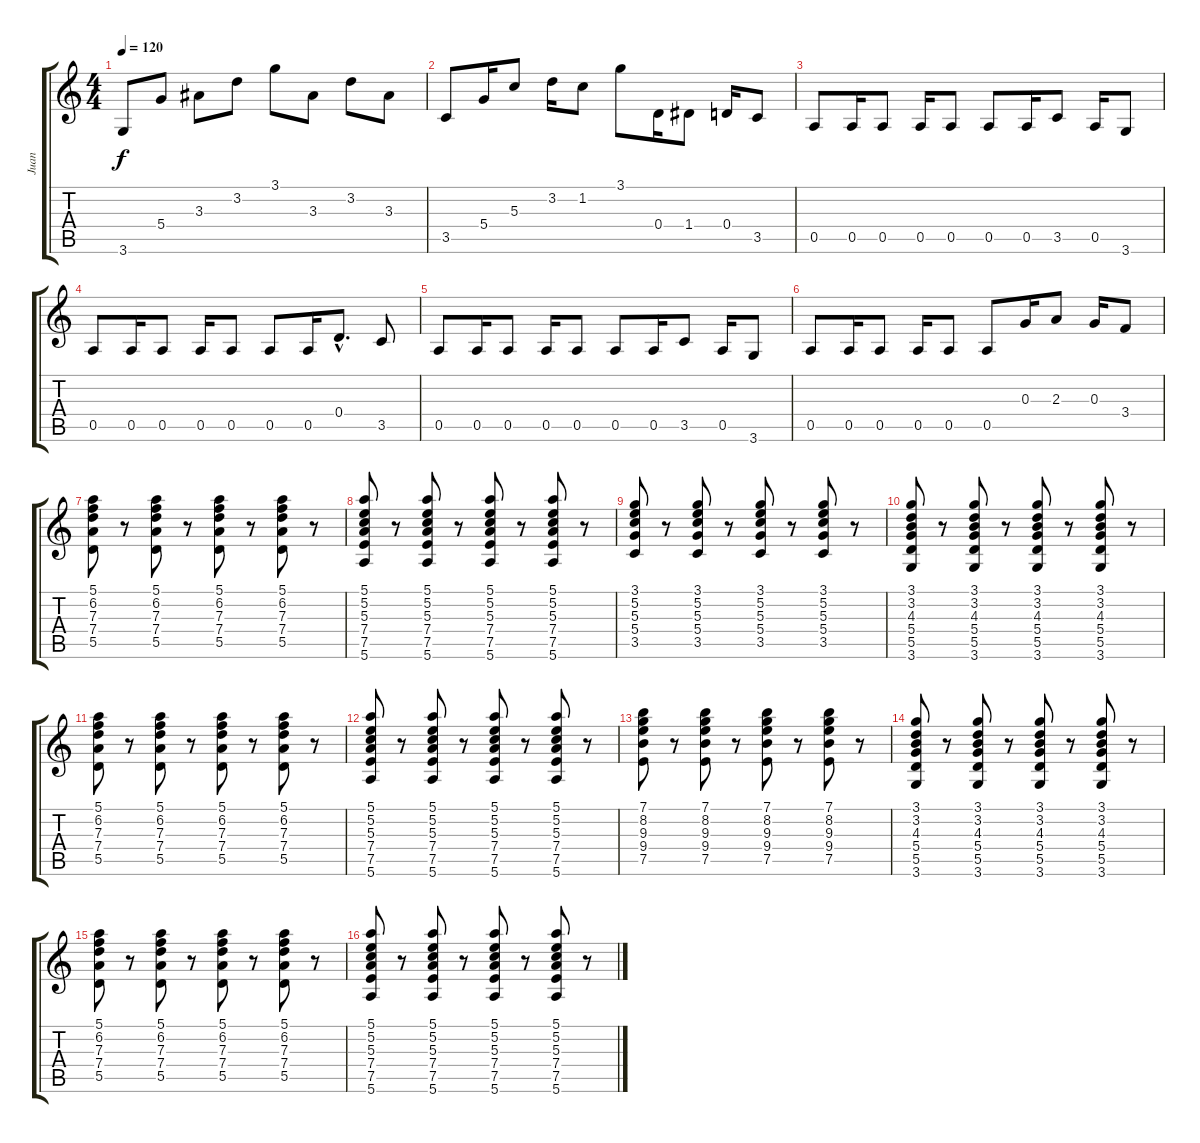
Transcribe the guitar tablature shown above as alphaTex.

\track ("Juan " "Juan ") {instrument distortionguitar}
\staff {score tabs}
\tuning (E4 B3 G3 D3 A2 E2) {hide}
\ts (4 4)
\tempo 120
\clef g2
\ks c
3.6.8{dy f} 5.4.8 3.3.8 3.2.8 3.1.8 3.3.8 3.2.8 3.3.8 |
3.5.8 5.4.16 5.3.8 3.2.16 1.2.8 3.1.8 0.4.16 1.4.8 0.4.16 3.5.8 |
0.5.8 0.5.16 0.5.8 0.5.16 0.5.8 0.5.8 0.5.16 3.5.8 0.5.16 3.6.8 |
0.5.8 0.5.16 0.5.8 0.5.16 0.5.8 0.5.8 0.5.16 0.4{hac}.8{d} 3.5.8 |
0.5.8 0.5.16 0.5.8 0.5.16 0.5.8 0.5.8 0.5.16 3.5.8 0.5.16 3.6.8 |
0.5.8 0.5.16 0.5.8 0.5.16 0.5.8 0.5.8 0.3.16 2.3.8 0.3.16 3.4.8 |
(5.1 6.2 7.3 7.4 5.5).8 r.8 (5.1 6.2 7.3 7.4 5.5).8 r.8 (5.1 6.2 7.3 7.4 5.5).8 r.8 (5.1 6.2 7.3 7.4 5.5).8 r.8 |
(5.1 5.2 5.3 7.4 7.5 5.6).8 r.8 (5.1 5.2 5.3 7.4 7.5 5.6).8 r.8 (5.1 5.2 5.3 7.4 7.5 5.6).8 r.8 (5.1 5.2 5.3 7.4 7.5 5.6).8 r.8 |
(3.1 5.2 5.3 5.4 3.5).8 r.8 (3.1 5.2 5.3 5.4 3.5).8 r.8 (3.1 5.2 5.3 5.4 3.5).8 r.8 (3.1 5.2 5.3 5.4 3.5).8 r.8 |
(3.1 3.2 4.3 5.4 5.5 3.6).8 r.8 (3.1 3.2 4.3 5.4 5.5 3.6).8 r.8 (3.1 3.2 4.3 5.4 5.5 3.6).8 r.8 (3.1 3.2 4.3 5.4 5.5 3.6).8 r.8 |
(5.1 6.2 7.3 7.4 5.5).8 r.8 (5.1 6.2 7.3 7.4 5.5).8 r.8 (5.1 6.2 7.3 7.4 5.5).8 r.8 (5.1 6.2 7.3 7.4 5.5).8 r.8 |
(5.1 5.2 5.3 7.4 7.5 5.6).8 r.8 (5.1 5.2 5.3 7.4 7.5 5.6).8 r.8 (5.1 5.2 5.3 7.4 7.5 5.6).8 r.8 (5.1 5.2 5.3 7.4 7.5 5.6).8 r.8 |
(7.1 8.2 9.3 9.4 7.5).8 r.8 (7.1 8.2 9.3 9.4 7.5).8 r.8 (7.1 8.2 9.3 9.4 7.5).8 r.8 (7.1 8.2 9.3 9.4 7.5).8 r.8 |
(3.1 3.2 4.3 5.4 5.5 3.6).8 r.8 (3.1 3.2 4.3 5.4 5.5 3.6).8 r.8 (3.1 3.2 4.3 5.4 5.5 3.6).8 r.8 (3.1 3.2 4.3 5.4 5.5 3.6).8 r.8 |
(5.1 6.2 7.3 7.4 5.5).8 r.8 (5.1 6.2 7.3 7.4 5.5).8 r.8 (5.1 6.2 7.3 7.4 5.5).8 r.8 (5.1 6.2 7.3 7.4 5.5).8 r.8 |
(5.1 5.2 5.3 7.4 7.5 5.6).8 r.8 (5.1 5.2 5.3 7.4 7.5 5.6).8 r.8 (5.1 5.2 5.3 7.4 7.5 5.6).8 r.8 (5.1 5.2 5.3 7.4 7.5 5.6).8 r.8
